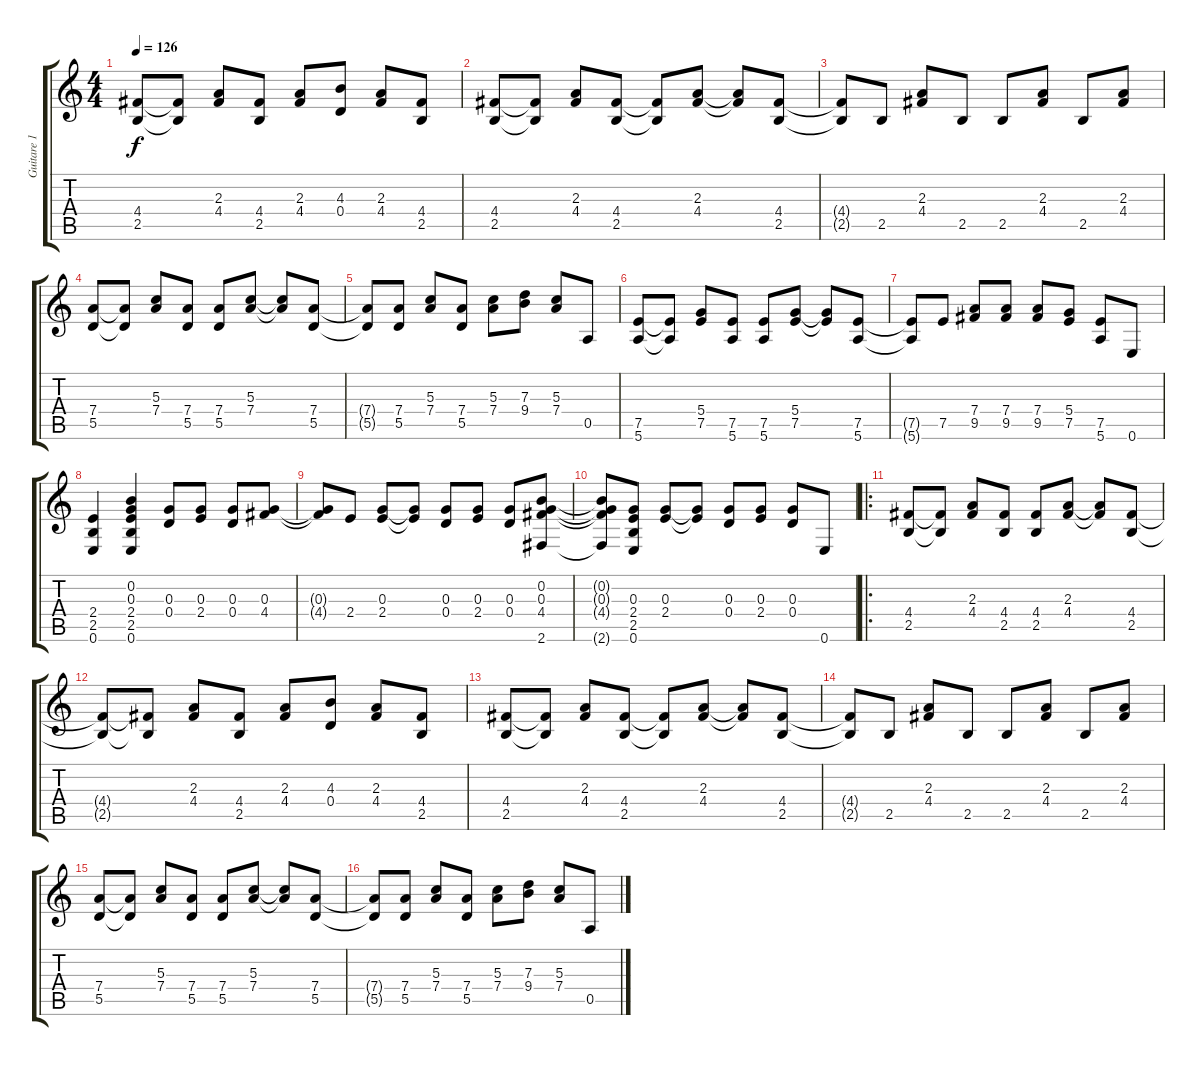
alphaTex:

\track ("Guitare 1" "Guitare 1") {instrument distortionguitar}
\staff {score tabs}
\tuning (E4 B3 G3 D3 A2 E2) {hide}
\ts (4 4)
\tempo 126
\clef g2
\ks c
(4.4{t} 2.5{t}).8{dy f} (4.4{t} 2.5{t}).8 (2.3 4.4).8 (4.4 2.5).8 (2.3 4.4).8 (4.3 0.4).8 (2.3 4.4).8 (4.4 2.5).8 |
(4.4 2.5).8 (4.4{t} 2.5{t}).8 (2.3 4.4).8 (4.4 2.5).8 (4.4{t} 2.5{t}).8 (2.3 4.4).8 (2.3{t} 4.4{t}).8 (4.4 2.5).8 |
(4.4{t} 2.5{t}).8 2.5.8 (2.3 4.4).8 2.5.8 2.5.8 (2.3 4.4).8 2.5.8 (2.3 4.4).8 |
(7.4 5.5).8 (7.4{t} 5.5{t}).8 (5.3 7.4).8 (7.4 5.5).8 (7.4 5.5).8 (5.3 7.4).8 (5.3{t} 7.4{t}).8 (7.4 5.5).8 |
(7.4{t} 5.5{t}).8 (7.4 5.5).8 (5.3 7.4).8 (7.4 5.5).8 (5.3 7.4).8 (7.3 9.4).8 (5.3 7.4).8 0.5.8 |
(7.5 5.6).8 (7.5{t} 5.6{t}).8 (5.4 7.5).8 (7.5 5.6).8 (7.5 5.6).8 (5.4 7.5).8 (5.4{t} 7.5{t}).8 (7.5 5.6).8 |
(7.5{t} 5.6{t}).8 7.5.8 (7.4 9.5).8 (7.4 9.5).8 (7.4 9.5).8 (5.4 7.5).8 (7.5 5.6).8 0.6.8 |
(2.4 2.5 0.6).4 (0.2 0.3 2.4 2.5 0.6).4 (0.3 0.4).8 (0.3 2.4).8 (0.3 0.4).8 (0.3 4.4).8 |
(0.3{t} 4.4{t}).8 2.4.8 (0.3 2.4).8 (0.3{t} 2.4{t}).8 (0.3 0.4).8 (0.3 2.4).8 (0.3 0.4).8 (0.2 0.3 4.4 2.6).8 |
(0.2{t} 0.3{t} 4.4{t} 2.6{t}).8 (0.3 2.4 2.5 0.6).8 (0.3 2.4).8 (0.3{t} 2.4{t}).8 (0.3 0.4).8 (0.3 2.4).8 (0.3 0.4).8 0.6.8 |
\ro
(4.4 2.5).8 (4.4{t} 2.5{t}).8 (2.3 4.4).8 (4.4 2.5).8 (4.4 2.5).8 (2.3 4.4).8 (2.3{t} 4.4{t}).8 (4.4 2.5).8 |
(4.4{t} 2.5{t}).8 (4.4{t} 2.5{t}).8 (2.3 4.4).8 (4.4 2.5).8 (2.3 4.4).8 (4.3 0.4).8 (2.3 4.4).8 (4.4 2.5).8 |
(4.4 2.5).8 (4.4{t} 2.5{t}).8 (2.3 4.4).8 (4.4 2.5).8 (4.4{t} 2.5{t}).8 (2.3 4.4).8 (2.3{t} 4.4{t}).8 (4.4 2.5).8 |
(4.4{t} 2.5{t}).8 2.5.8 (2.3 4.4).8 2.5.8 2.5.8 (2.3 4.4).8 2.5.8 (2.3 4.4).8 |
(7.4 5.5).8 (7.4{t} 5.5{t}).8 (5.3 7.4).8 (7.4 5.5).8 (7.4 5.5).8 (5.3 7.4).8 (5.3{t} 7.4{t}).8 (7.4 5.5).8 |
(7.4{t} 5.5{t}).8 (7.4 5.5).8 (5.3 7.4).8 (7.4 5.5).8 (5.3 7.4).8 (7.3 9.4).8 (5.3 7.4).8 0.5.8
